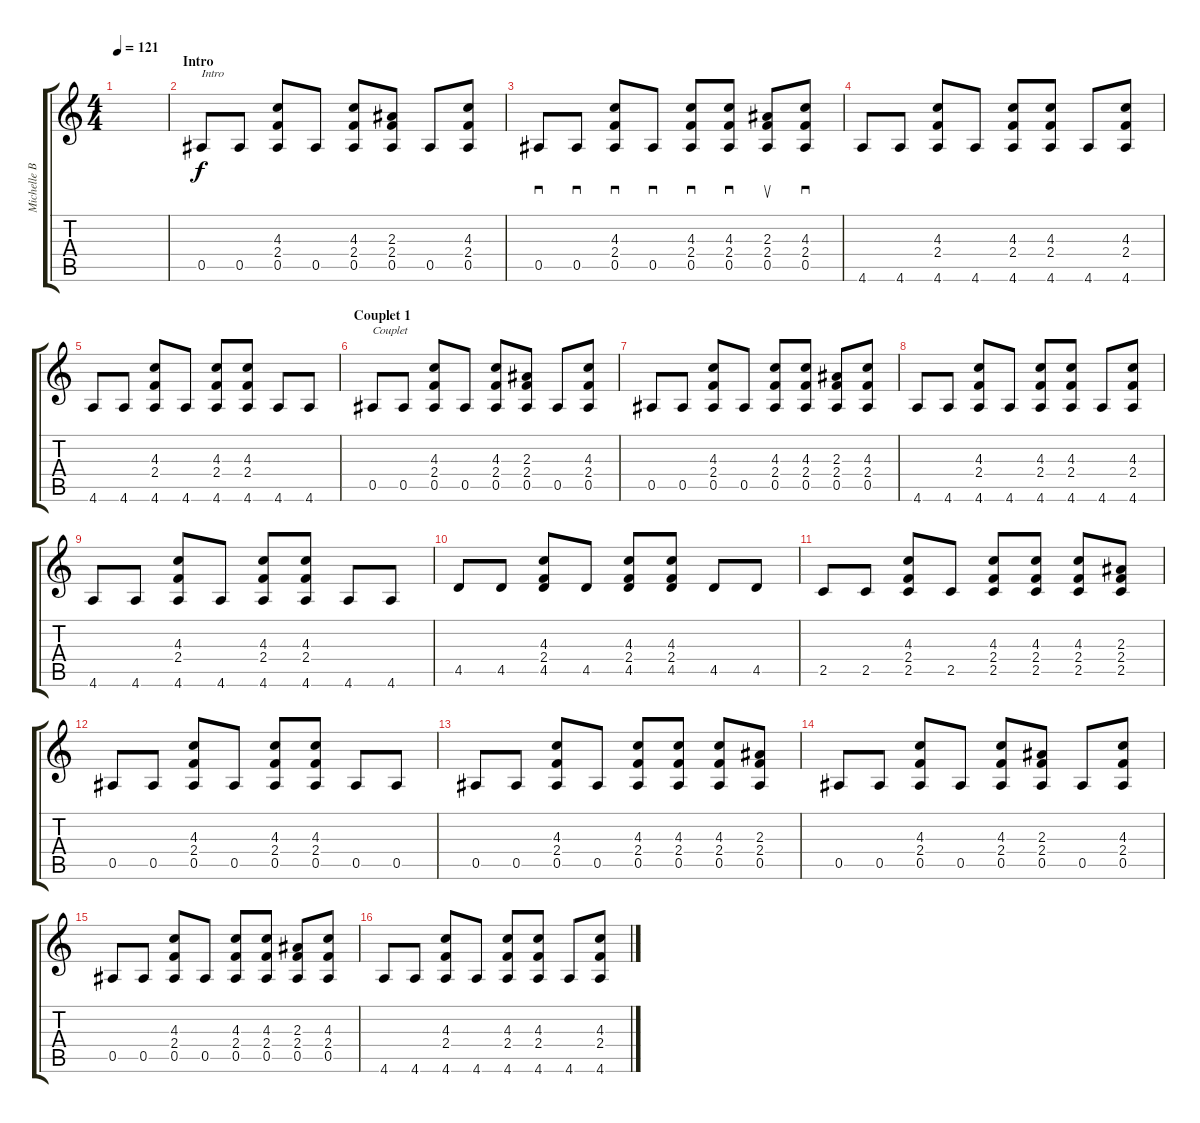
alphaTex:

\track ("Michelle Branch - guitare acoustique" "Michelle B") {instrument acousticguitarnylon}
\staff {score tabs}
\tuning (F4 C4 Ab3 Eb3 Bb2 F2) {hide}
\ts (4 4)
\tempo 121
\clef g2
\ks c
|
\section ("" "Intro")
0.5.8{txt "Intro"} 0.5.8 (4.3 2.4 0.5).8 0.5.8 (4.3 2.4 0.5).8 (2.3 2.4 0.5).8 0.5.8 (4.3 2.4 0.5).8 |
0.5.8{sd} 0.5.8{sd} (4.3 2.4 0.5).8{sd} 0.5.8{sd} (4.3 2.4 0.5).8{sd} (4.3 2.4 0.5).8{sd} (2.3 2.4 0.5).8{su} (4.3 2.4 0.5).8{sd} |
4.6.8 4.6.8 (4.3 2.4 4.6).8 4.6.8 (4.3 2.4 4.6).8 (4.3 2.4 4.6).8 4.6.8 (4.3 2.4 4.6).8 |
4.6.8 4.6.8 (4.3 2.4 4.6).8 4.6.8 (4.3 2.4 4.6).8 (4.3 2.4 4.6).8 4.6.8 4.6.8 |
\section ("" "Couplet 1")
0.5.8{txt "Couplet"} 0.5.8 (4.3 2.4 0.5).8 0.5.8 (4.3 2.4 0.5).8 (2.3 2.4 0.5).8 0.5.8 (4.3 2.4 0.5).8 |
0.5.8 0.5.8 (4.3 2.4 0.5).8 0.5.8 (4.3 2.4 0.5).8 (4.3 2.4 0.5).8 (2.3 2.4 0.5).8 (4.3 2.4 0.5).8 |
4.6.8 4.6.8 (4.3 2.4 4.6).8 4.6.8 (4.3 2.4 4.6).8 (4.3 2.4 4.6).8 4.6.8 (4.3 2.4 4.6).8 |
4.6.8 4.6.8 (4.3 2.4 4.6).8 4.6.8 (4.3 2.4 4.6).8 (4.3 2.4 4.6).8 4.6.8 4.6.8 |
4.5.8 4.5.8 (4.3 2.4 4.5).8 4.5.8 (4.3 2.4 4.5).8 (4.3 2.4 4.5).8 4.5.8 4.5.8 |
2.5.8 2.5.8 (4.3 2.4 2.5).8 2.5.8 (4.3 2.4 2.5).8 (4.3 2.4 2.5).8 (4.3 2.4 2.5).8 (2.3 2.4 2.5).8 |
0.5.8 0.5.8 (4.3 2.4 0.5).8 0.5.8 (4.3 2.4 0.5).8 (4.3 2.4 0.5).8 0.5.8 0.5.8 |
0.5.8 0.5.8 (4.3 2.4 0.5).8 0.5.8 (4.3 2.4 0.5).8 (4.3 2.4 0.5).8 (4.3 2.4 0.5).8 (2.3 2.4 0.5).8 |
0.5.8 0.5.8 (4.3 2.4 0.5).8 0.5.8 (4.3 2.4 0.5).8 (2.3 2.4 0.5).8 0.5.8 (4.3 2.4 0.5).8 |
0.5.8 0.5.8 (4.3 2.4 0.5).8 0.5.8 (4.3 2.4 0.5).8 (4.3 2.4 0.5).8 (2.3 2.4 0.5).8 (4.3 2.4 0.5).8 |
4.6.8 4.6.8 (4.3 2.4 4.6).8 4.6.8 (4.3 2.4 4.6).8 (4.3 2.4 4.6).8 4.6.8 (4.3 2.4 4.6).8
